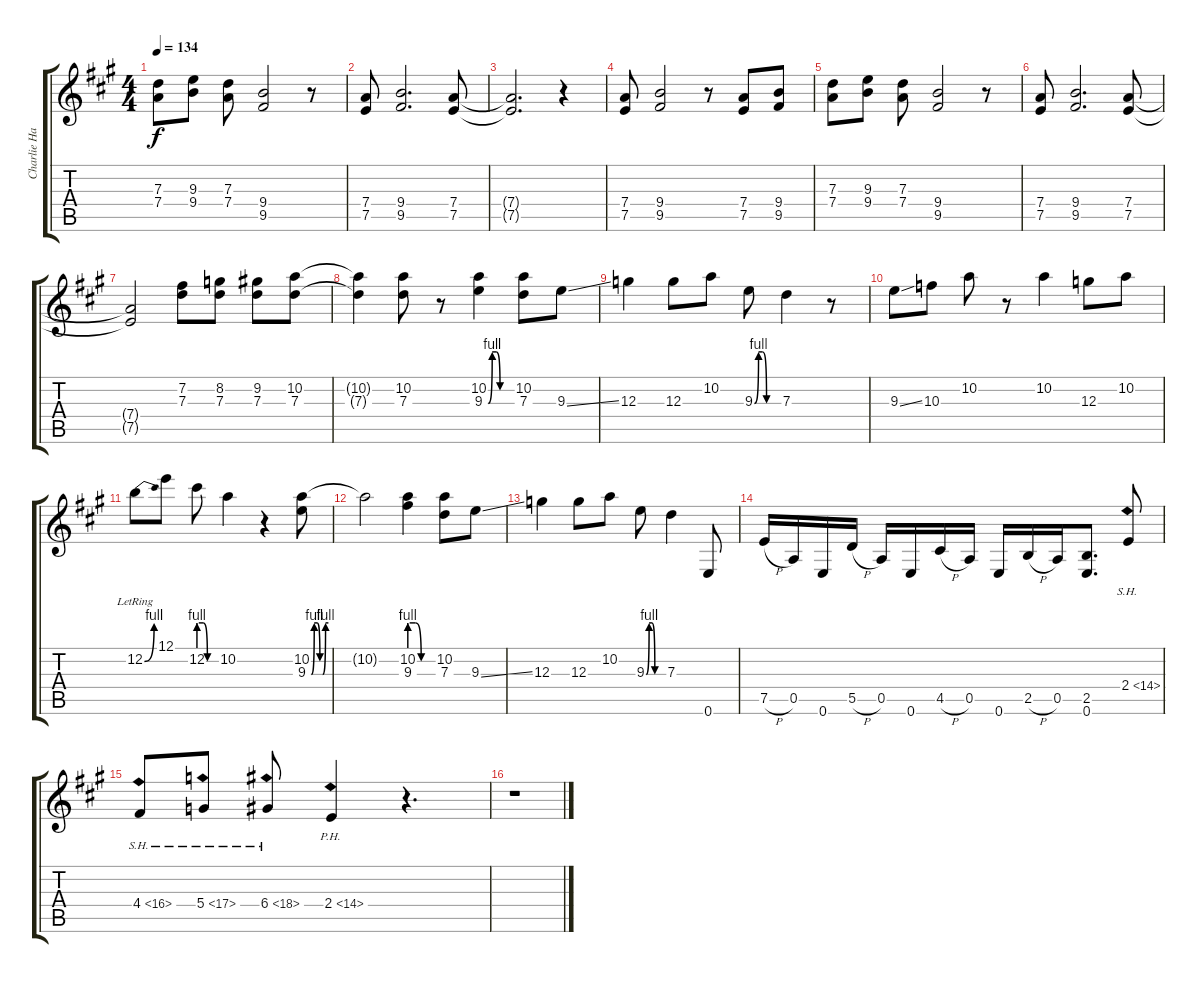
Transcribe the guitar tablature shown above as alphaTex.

\track ("Charlie Hargrett Guitar" "Charlie Ha") {instrument overdrivenguitar}
\staff {score tabs}
\tuning (E4 B3 G3 D3 A2 E2) {hide}
\ts (4 4)
\tempo 134
\clef g2
\ks a
(7.3 7.4).8{dy f} (9.3 9.4).8 (7.3 7.4).8 (9.4 9.5).2 r.8 |
(7.4 7.5).8 (9.4 9.5).2{d} (7.4 7.5).8 |
(7.4{t} 7.5{t}).2{d} r.4 |
(7.4 7.5).8 (9.4 9.5).2 r.8 (7.4 7.5).8 (9.4 9.5).8 |
(7.3 7.4).8 (9.3 9.4).8 (7.3 7.4).8 (9.4 9.5).2 r.8 |
(7.4 7.5).8 (9.4 9.5).2{d} (7.4 7.5).8 |
(7.4{t} 7.5{t}).2 (7.2 7.3).8{volume 14 instrument overdrivenguitar} (8.2 7.3).8 (9.2 7.3).8 (10.2 7.3).8 |
(10.2{t} 7.3{t}).4 (10.2 7.3).8 r.8 (10.2 9.3{be (custom 0 0 10 4 20 4 30 0 60 0)}).4 (10.2 7.3).8 9.3{ss}.8 |
12.3.4 12.3.8 10.2.8 9.3{be (custom 0 0 10 4 20 4 30 0 60 0)}.8 7.3.4 r.8 |
9.3{ss}.8 10.3.8 10.2.8 r.8 10.2.4 12.3.8 10.2.8 |
12.2{be (bend 0 0 60 4) lr}.8 12.1.8 12.2{be (custom 0 4 15 4 30 0 60 0)}.8 10.2.4 r.4 (10.2 9.3{be (custom 0 0 10 4 20 4 30 0 40 0 50 4 60 4)}).8 |
10.2{t}.2 (10.2 9.3{be (custom 0 4 15 4 30 0 60 0)}).4 (10.2 7.3).8 9.3{ss}.8 |
12.3.4 12.3.8 10.2.8 9.3{be (custom 0 0 10 4 20 4 30 0 60 0)}.8 7.3.4 0.6.8{volume 10 instrument overdrivenguitar} |
7.5{h}.16 0.5.16 0.6.16 5.5{h}.16 0.5.16 0.6.16 4.5{h}.16 0.5.16 0.6.16 2.5{h}.16 0.5.16 (2.5 0.6).8{d} 2.4{sh 12}.8 |
4.4{sh 12}.8 5.4{sh 12}.8 6.4{sh 12}.8 2.4{ph 12}.4 r.4{d} |
r.1
